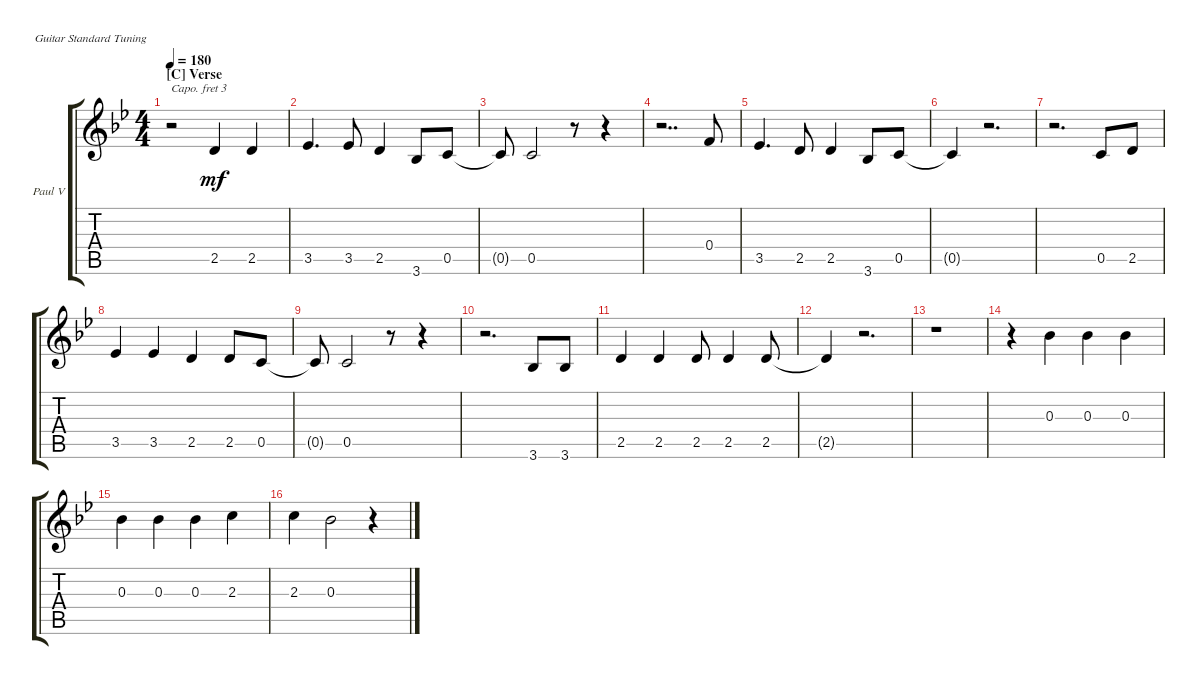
\defaultSystemsLayout 4
\bracketExtendMode groupsimilarinstruments
\firstSystemTrackNameOrientation horizontal
\otherSystemsTrackNameOrientation horizontal
\track ("Paul's Voice" "Paul V") {instrument electricguitarclean}
\staff {score tabs}
\capo 3
\tuning (E4 B3 G3 D3 A2 E2)
\ts (4 4)
\section ("C" "Verse")
\tempo 180
\clef g2
\ks bb
r.2{dy mf} 2.5.4 2.5.4 |
3.5.4{d} 3.5.8 2.5.4 3.6.8 0.5.8 |
0.5{t}.8 0.5.2 r.8 r.4 |
r.2{dd} 0.4.8 |
3.5.4{d} 2.5.8 2.5.4 3.6.8 0.5.8 |
0.5{t}.4 r.2{d} |
r.2{d} 0.5.8 2.5.8 |
3.5.4 3.5.4 2.5.4 2.5.8 0.5.8 |
0.5{t}.8 0.5.2 r.8 r.4 |
r.2{d} 3.6.8 3.6.8 |
2.5.4 2.5.4 2.5.8 2.5.4 2.5.8 |
2.5{t}.4 r.2{d} |
r.1 |
r.4 0.3.4 0.3.4 0.3.4 |
0.3.4 0.3.4 0.3.4 2.3.4 |
2.3.4 0.3.2 r.4
